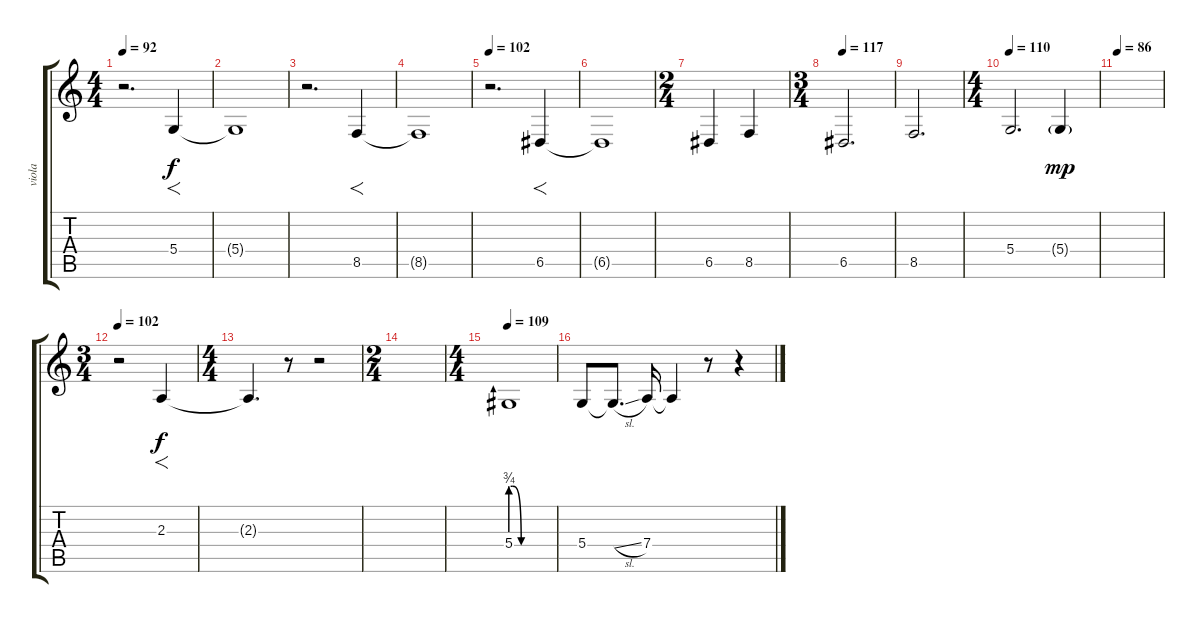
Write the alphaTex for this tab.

\track ("viola" "viola") {instrument viola}
\staff {score tabs}
\tuning (E4 B3 G3 D3 A2 E2) {hide}
\ts (4 4)
\tempo 92
\clef g2
\ks c
r.2{d dy f} 5.4.4{f} |
5.4{t}.1 |
r.2{d} 8.5.4{f} |
8.5{t}.1 |
\tempo 102
r.2{d} 6.5.4{f} |
6.5{t}.1 |
\ts (2 4)
6.5.4 8.5.4 |
\ts (3 4)
\tempo 117
6.5.2{d} |
8.5.2{d} |
\ts (4 4)
\tempo 110
5.4.2{d} 5.4{g}.4{dy mp} |
\tempo 86
|
\ts (3 4)
\tempo 102
r.2 2.3.4{f dy f} |
\ts (4 4)
2.3{t}.4{d} r.8 r.2 |
\ts (2 4)
|
\ts (4 4)
\tempo 109
5.4{be (custom 0 3 3 3 15 0 30 0 60 0)}.1 |
5.4.8 5.4{sl t}.8{d} 7.4.16 7.4{t}.4 r.8 r.4
